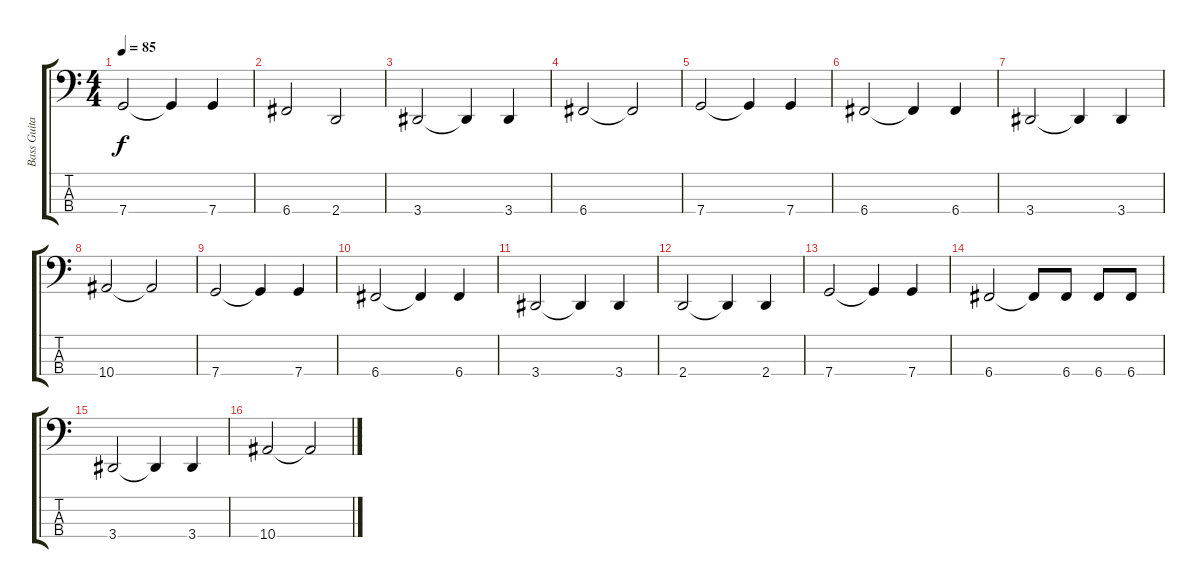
\track ("Bass Guitar" "Bass Guita") {instrument electricbassfinger}
\staff {score tabs}
\tuning (G2 D2 A1 C1) {hide}
\ts (4 4)
\tempo 85
\clef f4
\ks c
7.4.2{dy f} 7.4{t}.4 7.4.4 |
6.4.2 2.4.2 |
3.4.2 3.4{t}.4 3.4.4 |
6.4.2 6.4{t}.2 |
7.4.2 7.4{t}.4 7.4.4 |
6.4.2 6.4{t}.4 6.4.4 |
3.4.2 3.4{t}.4 3.4.4 |
10.4.2 10.4{t}.2 |
7.4.2 7.4{t}.4 7.4.4 |
6.4.2 6.4{t}.4 6.4.4 |
3.4.2 3.4{t}.4 3.4.4 |
2.4.2 2.4{t}.4 2.4.4 |
7.4.2 7.4{t}.4 7.4.4 |
6.4.2 6.4{t}.8 6.4.8 6.4.8 6.4.8 |
3.4.2 3.4{t}.4 3.4.4 |
10.4.2 10.4{t}.2
